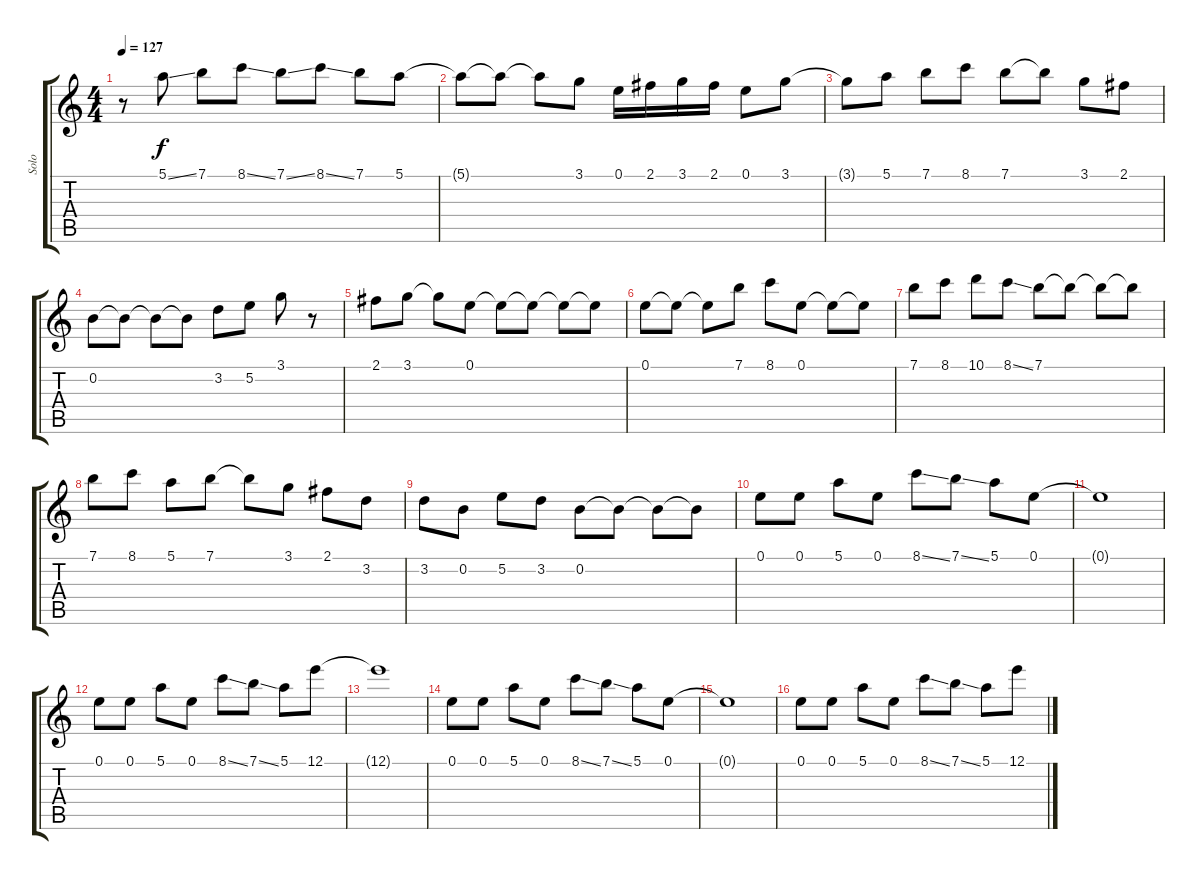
\track ("Solo" "Solo") {instrument overdrivenguitar}
\staff {score tabs}
\tuning (E4 B3 G3 D3 A2 E2) {hide}
\ts (4 4)
\tempo 127
\clef g2
\ks c
r.8{dy f} 5.1{ss}.8 7.1.8 8.1{ss}.8 7.1{ss}.8 8.1{ss}.8 7.1.8 5.1.8 |
5.1{t}.8 5.1{t}.8 5.1{t}.8 3.1.8 0.1.16 2.1.16 3.1.16 2.1.16 0.1.8 3.1.8 |
3.1{t}.8 5.1.8 7.1.8 8.1.8 7.1.8 7.1{t}.8 3.1.8 2.1.8 |
0.2.8 0.2{t}.8 0.2{t}.8 0.2{t}.8 3.2.8 5.2.8 3.1.8 r.8 |
2.1.8 3.1.8 3.1{t}.8 0.1.8 0.1{t}.8 0.1{t}.8 0.1{t}.8 0.1{t}.8 |
0.1.8 0.1{t}.8 0.1{t}.8 7.1.8 8.1.8 0.1.8 0.1{t}.8 0.1{t}.8 |
7.1.8 8.1.8 10.1.8 8.1{ss}.8 7.1.8 7.1{t}.8 7.1{t}.8 7.1{t}.8 |
7.1.8 8.1.8 5.1.8 7.1.8 7.1{t}.8 3.1.8 2.1.8 3.2.8 |
3.2.8 0.2.8 5.2.8 3.2.8 0.2.8 0.2{t}.8 0.2{t}.8 0.2{t}.8 |
0.1.8 0.1.8 5.1.8 0.1.8 8.1{ss}.8 7.1{ss}.8 5.1.8 0.1.8 |
0.1{t}.1 |
0.1.8 0.1.8 5.1.8 0.1.8 8.1{ss}.8 7.1{ss}.8 5.1.8 12.1.8 |
12.1{t}.1 |
0.1.8 0.1.8 5.1.8 0.1.8 8.1{ss}.8 7.1{ss}.8 5.1.8 0.1.8 |
0.1{t}.1 |
0.1.8 0.1.8 5.1.8 0.1.8 8.1{ss}.8 7.1{ss}.8 5.1.8 12.1.8
